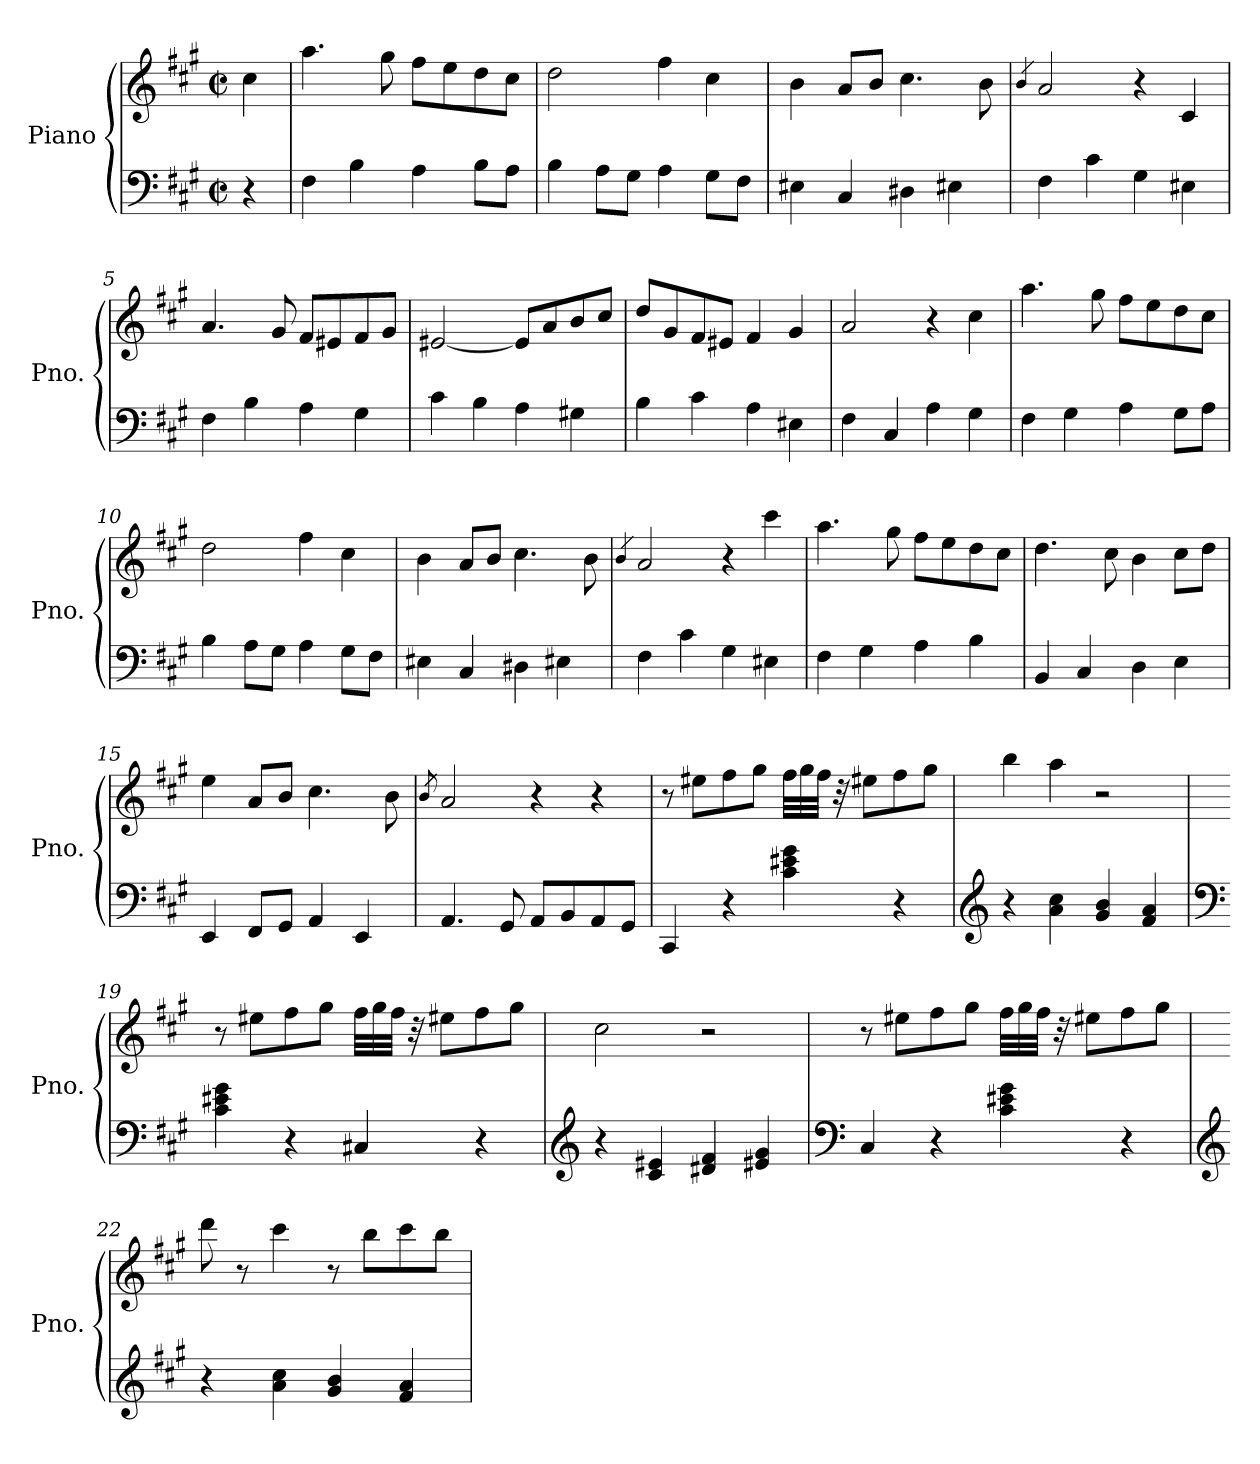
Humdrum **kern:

**kern	**kern
*part1	*part1
*staff2	*staff1
*I"Piano	*
*I'Pno.	*
*clefF4	*clefG2
*k[f#c#g#]	*k[f#c#g#]
*M2/2	*M2/2
*met(c|)	*met(c|)
*MM180	*MM180
=	=
4r	4cc#\
=1	=1
4F#\	4.aa\
4B\	.
.	8gg#\
4A\	8ff#\L
.	8ee\
8B\L	8dd\
8A\J	8cc#\J
=2	=2
4B\	2dd\
8A\L	.
8G#\J	.
4A\	4ff#\
8G#\L	4cc#\
8F#\J	.
=3	=3
4E#X\	4b\
4C#/	8a/L
.	8b/J
4D#X\	4.cc#\
4E#X\	.
.	8b\
=4	=4
.	4qb/
4F#\	2a/
4c#\	.
4G#\	4r
4E#X\	4c#/
=5	=5
4F#\	4.a/
4B\	.
.	8g#/
4A\	8f#/L
.	8e#X/
4G#\	8f#/
.	8g#/J
!!LO:LB:g=z
=6	=6
4c#\	[2e#X/
4B\	.
4A\	8e#/L]
.	8a/
4G#X\	8b/
.	8cc#/J
=7	=7
4B\	8dd/L
.	8g#/
4c#\	8f#/
.	8e#X/J
4A\	4f#/
4E#X\	4g#/
=8	=8
4F#\	2a/
4C#/	.
4A\	4r
4G#\	4cc#\
=9	=9
4F#\	4.aa\
4G#\	.
.	8gg#\
4A\	8ff#\L
.	8ee\
8G#\L	8dd\
8A\J	8cc#\J
=10	=10
4B\	2dd\
8A\L	.
8G#\J	.
4A\	4ff#\
8G#\L	4cc#\
8F#\J	.
!!LO:LB:g=z
=11	=11
4E#X\	4b\
4C#/	8a/L
.	8b/J
4D#X\	4.cc#\
4E#X\	.
.	8b\
=12	=12
.	4qb/
4F#\	2a/
4c#\	.
4G#\	4r
4E#X\	4ccc#\
=13	=13
4F#\	4.aa\
4G#\	.
.	8gg#\
4A\	8ff#\L
.	8ee\
4B\	8dd\
.	8cc#\J
=14	=14
4BB/	4.dd\
4C#/	.
.	8cc#\
4D\	4b\
4E\	8cc#\L
.	8dd\J
=15	=15
4EE/	4ee\
8FF#/L	8a/L
8GG#/J	8b/J
4AA/	4.cc#\
4EE/	.
.	8b\
!!LO:LB:g=z
=16	=16
.	8qb/
4.AA/	2a/
8GG#/	.
8AA/L	4r
8BB/	.
8AA/	4r
8GG#/J	.
=17	=17
4CC#/	8r
.	8ee#X\L
4r	8ff#\
.	8gg#\J
4c#\ 4e#X\ 4g#\	32ff#\LLL
.	32gg#\
.	32ff#\JJJ
.	32r
.	8ee#X\L
4r	8ff#\
.	8gg#\J
=18	=18
*clefG2	*
4r	4bb\
4a\ 4cc#\	4aa\
4g#/ 4b/	2r
4f#/ 4a/	.
=19	=19
*clefF4	*
4c#\ 4e#X\ 4g#\	8r
.	8ee#X\L
4r	8ff#\
.	8gg#\J
4C#X/	32ff#\LLL
.	32gg#\
.	32ff#\JJJ
.	32r
.	8ee#X\L
4r	8ff#\
.	8gg#\J
!!LO:LB:g=z
=20	=20
*clefG2	*
4r	2cc#\
4c#/ 4e#X/	.
4d#X/ 4f#/	2r
4e#X/ 4g#/	.
=21	=21
*clefF4	*
4C#/	8r
.	8ee#X\L
4r	8ff#\
.	8gg#\J
4c#\ 4e#X\ 4g#\	32ff#\LLL
.	32gg#\
.	32ff#\JJJ
.	32r
.	8ee#X\L
4r	8ff#\
.	8gg#\J
=22	=22
*clefG2	*
4r	8ddd\
.	8r
4a\ 4cc#\	4ccc#\
4g#/ 4b/	8r
.	8bb\L
4f#/ 4a/	8ccc#\
.	8bb\J
=	=
*-	*-
